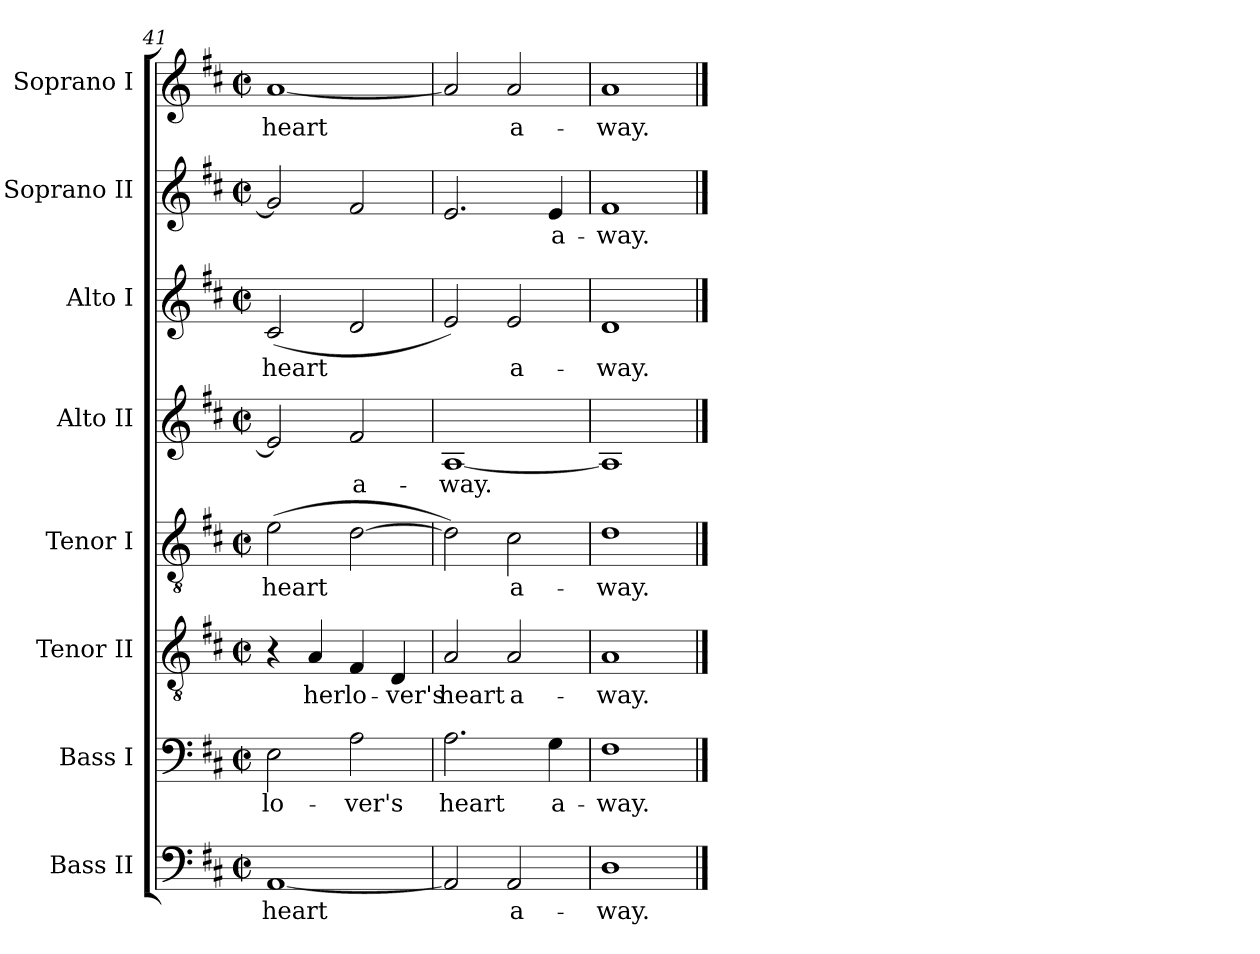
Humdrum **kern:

**kern	**text	**kern	**text	**kern	**text	**kern	**text	**kern	**text	**kern	**text	**kern	**text	**kern	**text
*part8	*part8	*part7	*part7	*part6	*part6	*part5	*part5	*part4	*part4	*part3	*part3	*part2	*part2	*part1	*part1
*staff8	*staff8	*staff7	*staff7	*staff6	*staff6	*staff5	*staff5	*staff4	*staff4	*staff3	*staff3	*staff2	*staff2	*staff1	*staff1
*I"Bass II	*	*I"Bass I	*	*I"Tenor II	*	*I"Tenor I	*	*I"Alto II	*	*I"Alto I	*	*I"Soprano II	*	*I"Soprano I	*
*I'B II	*	*I'B I	*	*I'T II	*	*I'T I	*	*I'A II	*	*I'A I	*	*I'S II	*	*I'S I	*
*clefF4	*	*clefF4	*	*clefGv2	*	*clefGv2	*	*clefG2	*	*clefG2	*	*clefG2	*	*clefG2	*
*k[f#c#]	*	*k[f#c#]	*	*k[f#c#]	*	*k[f#c#]	*	*k[f#c#]	*	*k[f#c#]	*	*k[f#c#]	*	*k[f#c#]	*
*D:	*	*D:	*	*D:	*	*D:	*	*D:	*	*D:	*	*D:	*	*D:	*
*M2/2	*	*M2/2	*	*M2/2	*	*M2/2	*	*M2/2	*	*M2/2	*	*M2/2	*	*M2/2	*
*met(c|)	*	*met(c|)	*	*met(c|)	*	*met(c|)	*	*met(c|)	*	*met(c|)	*	*met(c|)	*	*met(c|)	*
=41	=41	=41	=41	=41	=41	=41	=41	=41	=41	=41	=41	=41	=41	=41	=41
!	!LO:LY:b	!	!LO:LY:b	!	!	!	!LO:LY:b	!	!	!	!LO:LY:b	!	!	!	!LO:LY:b
[1AA	heart	2E	lo-	4r	.	(>2e	heart	2e]	.	(<2c#	heart	2g]	.	[1a	heart
!	!	!	!	!	!LO:LY:b	!	!	!	!	!	!	!	!	!	!
.	.	.	.	4A	her	.	.	.	.	.	.	.	.	.	.
!	!	!	!LO:LY:b	!	!LO:LY:b	!	!	!	!LO:LY:b	!	!	!	!	!	!
.	.	2A	-ver's	4F#	lo-	[2d	.	2f#	a-	2d	.	2f#	.	.	.
!	!	!	!	!	!LO:LY:b	!	!	!	!	!	!	!	!	!	!
.	.	.	.	4D	-ver's	.	.	.	.	.	.	.	.	.	.
=42	=42	=42	=42	=42	=42	=42	=42	=42	=42	=42	=42	=42	=42	=42	=42
!	!	!	!LO:LY:b	!	!LO:LY:b	!	!	!	!LO:LY:b	!	!	!	!	!	!
2AA]	.	2.A	heart	2A	heart	2d])	.	[1A	-way.	2e)	.	2.e	.	2a]	.
!	!LO:LY:b	!	!	!	!LO:LY:b	!	!LO:LY:b	!	!	!	!LO:LY:b	!	!	!	!LO:LY:b
2AA	a-	.	.	2A	a-	2c#	a-	.	.	2e	a-	.	.	2a	a-
!	!	!	!LO:LY:b	!	!	!	!	!	!	!	!	!	!LO:LY:b	!	!
.	.	4G	a-	.	.	.	.	.	.	.	.	4e	a-	.	.
=43	=43	=43	=43	=43	=43	=43	=43	=43	=43	=43	=43	=43	=43	=43	=43
!	!LO:LY:b	!	!LO:LY:b	!	!LO:LY:b	!	!LO:LY:b	!	!	!	!LO:LY:b	!	!LO:LY:b	!	!LO:LY:b
1D	-way.	1F#	-way.	1A	-way.	1d	-way.	1A]	.	1d	-way.	1f#	-way.	1a	-way.
==	==	==	==	==	==	==	==	==	==	==	==	==	==	==	==
*-	*-	*-	*-	*-	*-	*-	*-	*-	*-	*-	*-	*-	*-	*-	*-
